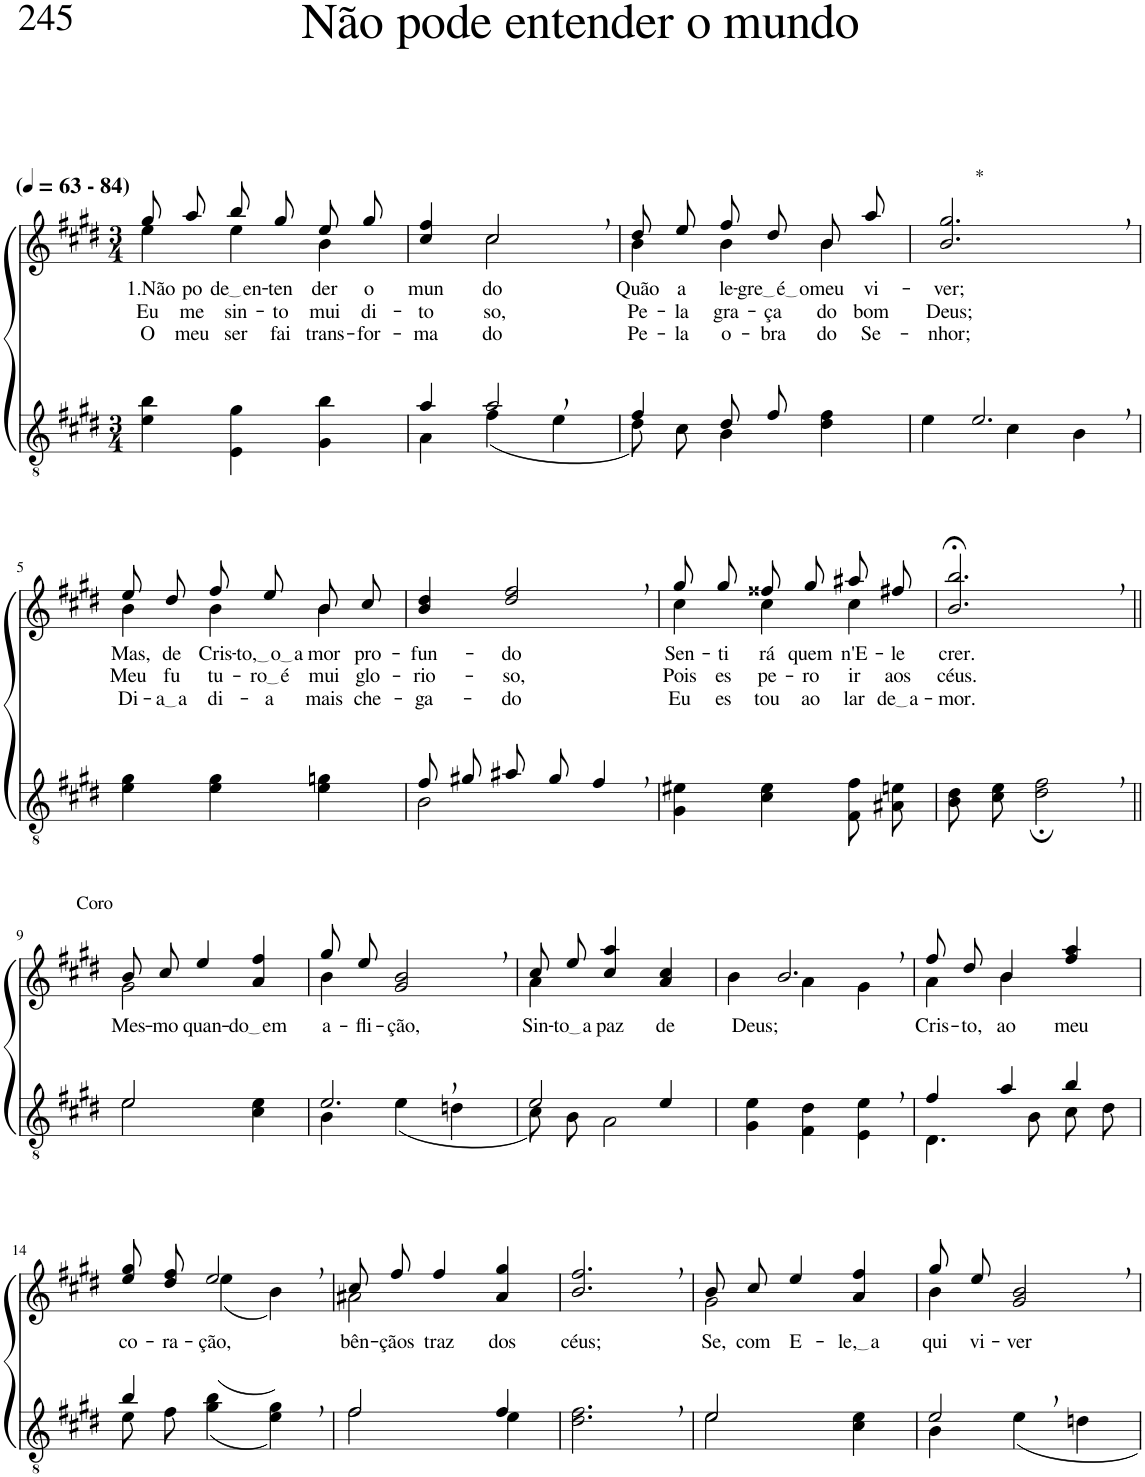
**kern	**kern	**text	**text	**text
*part2	*part1	*part1	*part1	*part1
*staff2	*staff1	*staff1	*staff1	*staff1
*I"Parte III e IV	*I"Parte I e II	*	*	*
*clefGv2	*clefG2	*	*	*
*Trd5c9	*Trd5c9	*	*	*
*k[f#c#g#d#]	*k[f#c#g#d#]	*	*	*
*M3/4	*M3/4	*	*	*
*MM63	*MM63	*	*	*
=1	=1	=1	=1	=1
*	*^	*	*	*
!	!LO:TX:a:B:t=(	!	!	!	!
!	!LO:TX:a:B:t=- 84)	!	!	!	!
!	!	!	!LO:LY:b	!LO:LY:b	!LO:LY:b
4e\ 4b\	8gg#/L	4ee\	1.Não	Eu	O
!	!	!	!LO:LY:b	!LO:LY:b	!LO:LY:b
.	8aa/J	.	po-	me	meu
!	!	!	!LO:LY:b	!LO:LY:b	!LO:LY:b
4E\ 4g#\	8bb/L	4ee\	de en	sin-	ser
!	!	!	!LO:LY:b	!LO:LY:b	!LO:LY:b
.	8gg#/J	.	ten-	-to	fai
!	!	!	!LO:LY:b	!LO:LY:b	!LO:LY:b
4G#\ 4b\	8ee/L	4b\	-der	mui	trans-
!	!	!	!LO:LY:b	!LO:LY:b	!LO:LY:b
.	8gg#/J	.	o	di-	-for-
=2	=2	=2	=2	=2	=2
*^	*	*	*	*	*
!	!	!	!	!LO:LY:b	!LO:LY:b	!LO:LY:b
4a/	4A\	4cc#/ 4ff#/	4ryy	mun-	-to-	-ma-
!	!	!	!	!LO:LY:b	!LO:LY:b	!LO:LY:b
2a,/	(4f#\	2cc#,/	2cc#\	-do	so,	-do
.	4e\	.	.	.	.	.
=3	=3	=3	=3	=3	=3	=3
!	!	!	!	!LO:LY:b	!LO:LY:b	!LO:LY:b
4f#/	8d#\L)	8dd#/L	4b\	Quão	Pe-	Pe-
!	!	!	!	!LO:LY:b	!LO:LY:b	!LO:LY:b
.	8c#\J	8ee/J	.	a-	-la	-la
!	!	!	!	!LO:LY:b	!LO:LY:b	!LO:LY:b
8d#/L	4B\	8ff#/L	4b\	-le-	gra-	o-
!	!	!	!	!LO:LY:b	!LO:LY:b	!LO:LY:b
8f#/J	.	8dd#/J	.	gre é o	-ça	-bra
!	!	!	!	!LO:LY:b	!LO:LY:b	!LO:LY:b
4ryy	4d#\ 4f#\	8b/L	4b\	meu	do	do
!	!	!	!	!LO:LY:b	!LO:LY:b	!LO:LY:b
.	.	8aa/J	.	vi-	bom	Se-
*	*	*v	*v	*	*	*
=4	=4	=4	=4	=4	=4
!	!	!LO:TX:a:t=*	!	!	!
!	!	!	!LO:LY:b	!LO:LY:b	!LO:LY:b
2.e,/	4e\	2.b/, 2.gg#/,	-ver;	Deus;	-nhor;
.	4c#\	.	.	.	.
.	4B\	.	.	.	.
!!LO:LB:g=z
=5	=5	=5	=5	=5	=5
!	!	!	!LO:LY:b	!	!LO:LY:b
*	*	*^	*	*	*
!	!	!	!	!	!LO:LY:b	!
*v	*v	*	*	*	*	*
4e\ 4g#\	8ee/L	4b\	.	Meu	Di-
!	!	!	!LO:LY:b	!LO:LY:b	!LO:LY:b
.	8dd#/J	.	de	fu-	a a
!	!	!	!LO:LY:b	!	!LO:LY:b
!	!	!	!	!LO:LY:b	!
4e\ 4g#\	8ff#/L	4b\	.	tu-	di-
!	!	!	!LO:LY:b	!LO:LY:b	!LO:LY:b
.	8ee/J	.	to, o a	ro é	-a
!	!	!	!LO:LY:b	!LO:LY:b	!LO:LY:b
4e\ 4gn\	8b/L	4b\	mor	-mui	mais
!	!	!	!LO:LY:b	!LO:LY:b	!LO:LY:b
.	8cc#/J	.	pro-	glo-	che-
*	*v	*v	*	*	*
=6	=6	=6	=6	=6
*^	*	*	*	*
!	!	!	!LO:LY:b	!LO:LY:b	!LO:LY:b
8f#/L	2B\	4b/ 4dd#/	-fun-	-rio-	-ga-
8g#X/J	.	.	.	.	.
!	!	!	!LO:LY:b	!LO:LY:b	!LO:LY:b
8a#X/L	.	2dd#/, 2ff#/,	-do	-so,	-do
8g#/J	.	.	.	.	.
4f#,/	4ryy	.	.	.	.
=7	=7	=7	=7	=7	=7
*	*	*^	*	*	*
!	!	!	!	!LO:LY:b	!LO:LY:b	!LO:LY:b
*v	*v	*	*	*	*	*
4G#\ 4e#X\	8gg#/L	4cc#\	Sen-	Pois	Eu
!	!	!	!LO:LY:b	!LO:LY:b	!LO:LY:b
.	8gg#/J	.	ti-	es-	es-
!	!	!	!LO:LY:b	!LO:LY:b	!LO:LY:b
4c#\ 4e#\	8ff##X/L	4cc#\	-rá	pe-	tou
!	!	!	!LO:LY:b	!LO:LY:b	!LO:LY:b
.	8gg#/J	.	quem	ro	ao
!	!	!	!	!	!LO:LY:b
!	!	!	!LO:LY:b	!LO:LY:b	!
8F#\ 8f#\L	8aa#X/L	4cc#\	n'E-	-ir	lar
!	!	!	!LO:LY:b	!LO:LY:b	!LO:LY:b
8A#X\ 8en\J	8ff#X/J	.	-le	aos	de a
*	*v	*v	*	*	*
=8	=8	=8	=8	=8
!	!	!LO:LY:b	!LO:LY:b	!LO:LY:b
8B\ 8d#\L	2.b/;<, 2.bb/;<,	crer.	céus.	-mor.
8c#\ 8e\J	.	.	.	.
2d#\;, 2f#\;,	.	.	.	.
!!LO:LB:g=z
=9||	=9||	=9||	=9||	=9||
*^	*^	*	*	*
!	!	!LO:TX:a:t=Coro	!	!	!	!
!	!	!	!	!LO:LY:b	!	!
2e/	2e\	8b/L	2g#\	Mes-	.	.
!	!	!	!	!LO:LY:b	!	!
.	.	8cc#/J	.	mo	.	.
!	!	!	!	!LO:LY:b	!	!
.	.	4ee/	.	quan-	.	.
!	!	!	!	!LO:LY:b	!	!
4ryy	4c#\ 4e\	4a/ 4ff#/	4ryy	do em	.	.
=10	=10	=10	=10	=10	=10	=10
!	!	!	!	!LO:LY:b	!	!
2.e,/	4B\	8gg#/L	4b\	-a-	.	.
!	!	!	!	!LO:LY:b	!	!
.	.	8ee/J	.	fli-	.	.
!	!	!	!	!LO:LY:b	!	!
.	(4e\	2g#/, 2b/,	2ryy	-ção,	.	.
.	4dn\	.	.	.	.	.
=11	=11	=11	=11	=11	=11	=11
!	!	!	!	!LO:LY:b	!	!
2e/	8c#\L)	8cc#/L	4a\	Sin-	.	.
!	!	!	!	!LO:LY:b	!	!
.	8B\J	8ee/J	.	to a	.	.
!	!	!	!	!LO:LY:b	!	!
.	2A\	4cc#/ 4aa/	2ryy	paz	.	.
!	!	!	!	!LO:LY:b	!	!
4e/	.	4a/ 4cc#/	.	de	.	.
*v	*v	*	*	*	*	*
=12	=12	=12	=12	=12	=12
!	!	!	!LO:LY:b	!	!
4G#\ 4e\	2.b,/	4b\	-Deus;	.	.
4F#\ 4d#\	.	4a\	.	.	.
4E\, 4e\,	.	4g#\	.	.	.
=13	=13	=13	=13	=13	=13
*^	*	*	*	*	*
!	!	!	!	!LO:LY:b	!	!
4f#/	4.D#\	8ff#/L	4a\	Cris-	.	.
!	!	!	!	!LO:LY:b	!	!
.	.	8dd#/J	.	-to,	.	.
!	!	!	!	!LO:LY:b	!	!
4a/	.	4b/	4b\	ao	.	.
.	8B\	.	.	.	.	.
!	!	!	!	!LO:LY:b	!	!
4b/	8c#\L	4ff#/ 4aa/	4ryy	meu	.	.
.	8d#\J	.	.	.	.	.
!!LO:LB:g=z	!!
=14	=14	=14	=14	=14	=14	=14
!	!	!	!	!LO:LY:b	!	!
4b/	8e\L	8ee\ 8gg#\L	4ryy	co-	.	.
!	!	!	!	!LO:LY:b	!	!
.	8f#\J	8dd#\ 8ff#\J	.	-ra-	.	.
!	!	!	!	!LO:LY:b	!	!
2ryy	((4g#\ 4b\	2ee,/	(4ee\	-ção,	.	.
.	4e\ 4g#\))	.	4b\)	.	.	.
=15	=15	=15	=15	=15	=15	=15
!	!	!	!	!LO:LY:b	!	!
2f#/	2f#\	8cc#/L	2a#X\	bên-	.	.
!	!	!	!	!LO:LY:b	!	!
.	.	8ff#/J	.	çãos	.	.
!	!	!	!	!LO:LY:b	!	!
.	.	4ff#/	.	traz	.	.
!	!	!	!	!LO:LY:b	!	!
4f#/	4e\	4a#/ 4gg#/	4ryy	dos	.	.
=16	=16	=16	=16	=16	=16	=16
!	!	!	!	!LO:LY:b	!	!
*v	*v	*	*	*	*	*
*	*v	*v	*	*	*
2.d#\, 2.f#\,	2.b/, 2.ff#/,	céus;	.	.
=17	=17	=17	=17	=17
*^	*^	*	*	*
!	!	!	!	!LO:LY:b	!	!
2e/	2e\	8b/L	2g#\	-Se,	.	.
!	!	!	!	!LO:LY:b	!	!
.	.	8cc#/J	.	com	.	.
!	!	!	!	!LO:LY:b	!	!
.	.	4ee/	.	E-	.	.
!	!	!	!	!LO:LY:b	!	!
4ryy	4c#\ 4e\	4a/ 4ff#/	4ryy	le, a	.	.
=18	=18	=18	=18	=18	=18	=18
!	!	!	!	!LO:LY:b	!	!
2e,/	4B\	8gg#/L	4b\	qui	.	.
!	!	!	!	!LO:LY:b	!	!
.	.	8ee/J	.	vi-	.	.
!	!	!	!	!LO:LY:b	!	!
.	4e\	2g#/, 2b/,	2ryy	-ver	.	.
4ryy	4dn\	.	.	.	.	.
*v	*v	*	*	*	*	*
*	*v	*v	*	*	*
=	=	=	=	=
*-	*-	*-	*-	*-
